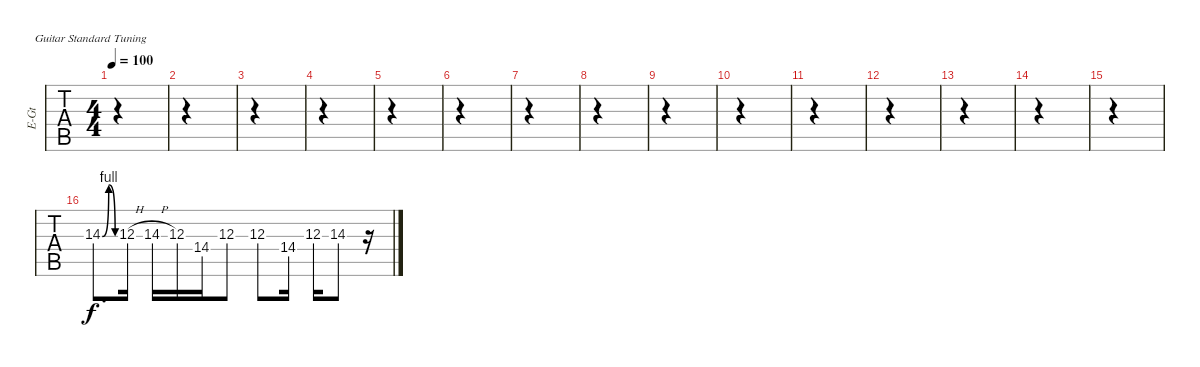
\defaultSystemsLayout 4
\bracketExtendMode groupsimilarinstruments
\otherSystemsTrackNameOrientation horizontal
\track ("David" "E-Gt") {instrument distortionguitar}
\staff {tabs}
\tuning (E4 B3 G3 D3 A2 E2)
\ts (4 4)
\tempo 100
\clef g2
\ks c
|
|
|
|
|
|
|
|
|
|
|
|
|
|
|
14.3{be (bendrelease 0 0 10.2 4 20.4 4 30 0)}.8{d} 12.3{h}.16 14.3{h}.16 12.3.16 14.4.16 12.3.8 12.3.8 14.4.16 12.3.16 14.3.8 r.16
